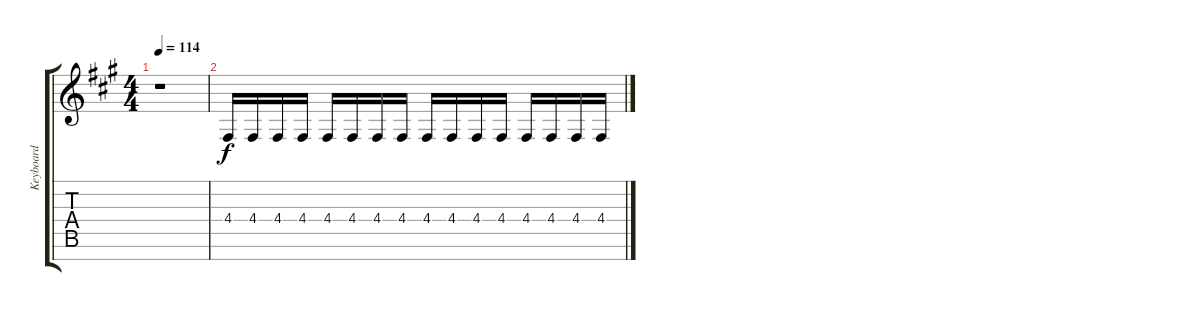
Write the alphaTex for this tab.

\track ("Keyboard" "Keyboard") {instrument drawbarorgan}
\staff {score tabs}
\tuning (E4 B3 G3 D3 A2 E2 B1) {hide}
\ts (4 4)
\tempo 114
\clef g2
\ks a
r.1{dy f} |
4.4.16 4.4.16 4.4.16 4.4.16 4.4.16 4.4.16 4.4.16 4.4.16 4.4.16 4.4.16 4.4.16 4.4.16 4.4.16 4.4.16 4.4.16 4.4.16
